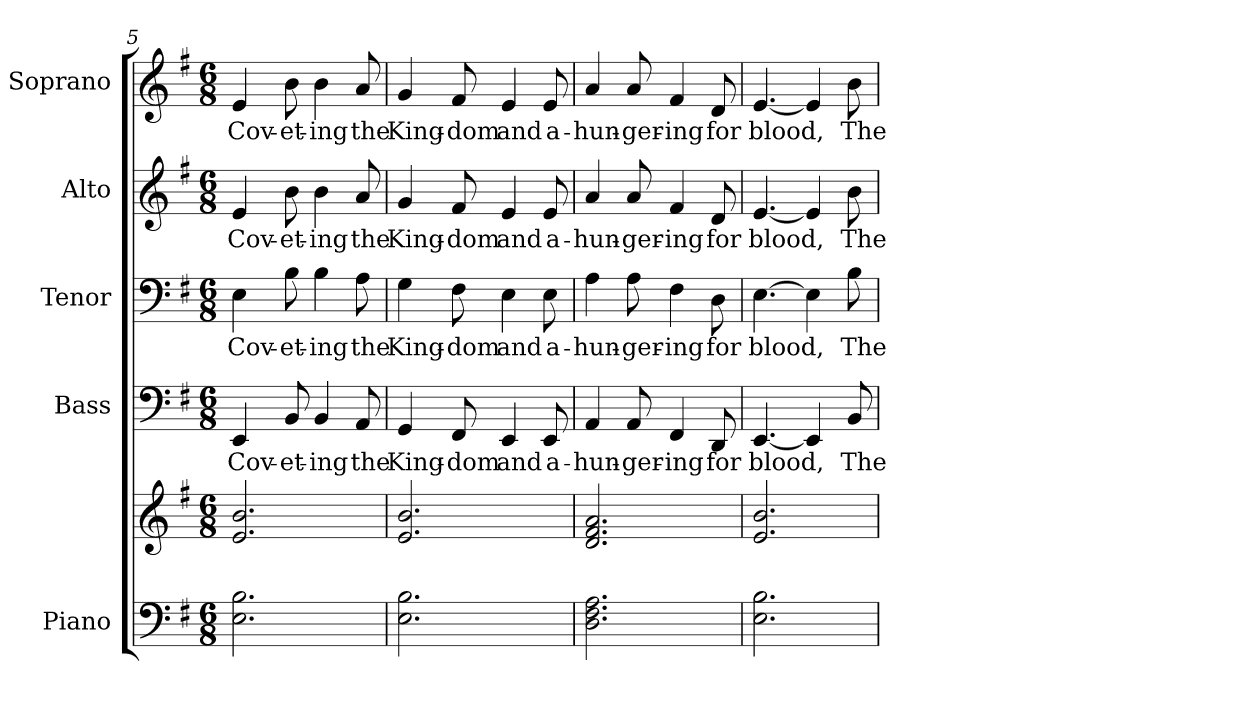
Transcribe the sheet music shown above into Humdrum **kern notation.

**kern	**kern	**kern	**text	**kern	**text	**kern	**text	**kern	**text
*part5	*part5	*part4	*part4	*part3	*part3	*part2	*part2	*part1	*part1
*staff6	*staff5	*staff4	*staff4	*staff3	*staff3	*staff2	*staff2	*staff1	*staff1
*I"Piano	*	*I"Bass	*	*I"Tenor	*	*I"Alto	*	*I"Soprano	*
*I'Pno.	*	*I'B.	*	*I'T.	*	*I'A.	*	*I'S.	*
*clefF4	*clefG2	*clefF4	*	*clefF4	*	*clefG2	*	*clefG2	*
*k[f#]	*k[f#]	*k[f#]	*	*k[f#]	*	*k[f#]	*	*k[f#]	*
*G:	*G:	*G:	*	*G:	*	*G:	*	*G:	*
*M6/8	*M6/8	*M6/8	*	*M6/8	*	*M6/8	*	*M6/8	*
=5	=5	=5	=5	=5	=5	=5	=5	=5	=5
!	!	!	!LO:LY:b:color=#000000	!	!	!	!	!	!
!	!	!	!	!	!LO:LY:b:color=#000000	!	!	!	!
!	!	!	!	!	!	!	!LO:LY:b:color=#000000	!	!
!	!	!	!	!	!	!	!	!	!LO:LY:b:color=#000000
2.Ei\ 2.Bi	2.ei/ 2.bi	4EEi/	Cov-	4Ei\	Cov-	4ei/	Cov-	4ei/	Cov-
!	!	!	!LO:LY:b:color=#000000	!	!	!	!	!	!
!	!	!	!	!	!LO:LY:b:color=#000000	!	!	!	!
!	!	!	!	!	!	!	!LO:LY:b:color=#000000	!	!
!	!	!	!	!	!	!	!	!	!LO:LY:b:color=#000000
.	.	8BBi/	-et-	8Bi\	-et-	8bi\	-et-	8bi\	-et-
!	!	!	!LO:LY:b:color=#000000	!	!	!	!	!	!
!	!	!	!	!	!LO:LY:b:color=#000000	!	!	!	!
!	!	!	!	!	!	!	!LO:LY:b:color=#000000	!	!
!	!	!	!	!	!	!	!	!	!LO:LY:b:color=#000000
.	.	4BBi/	-ing	4Bi\	-ing	4bi\	-ing	4bi\	-ing
!	!	!	!LO:LY:b:color=#000000	!	!	!	!	!	!
!	!	!	!	!	!LO:LY:b:color=#000000	!	!	!	!
!	!	!	!	!	!	!	!LO:LY:b:color=#000000	!	!
!	!	!	!	!	!	!	!	!	!LO:LY:b:color=#000000
.	.	8AAi/	the	8Ai\	the	8ai/	the	8ai/	the
=6	=6	=6	=6	=6	=6	=6	=6	=6	=6
!	!	!	!LO:LY:b:color=#000000	!	!	!	!	!	!
!	!	!	!	!	!LO:LY:b:color=#000000	!	!	!	!
!	!	!	!	!	!	!	!LO:LY:b:color=#000000	!	!
!	!	!	!	!	!	!	!	!	!LO:LY:b:color=#000000
2.Ei\ 2.Bi	2.ei/ 2.bi	4GGi/	King-	4Gi\	King-	4gi/	King-	4gi/	King-
!	!	!	!LO:LY:b:color=#000000	!	!	!	!	!	!
!	!	!	!	!	!LO:LY:b:color=#000000	!	!	!	!
!	!	!	!	!	!	!	!LO:LY:b:color=#000000	!	!
!	!	!	!	!	!	!	!	!	!LO:LY:b:color=#000000
.	.	8FF#i/	-dom	8F#i\	-dom	8f#i/	-dom	8f#i/	-dom
!	!	!	!LO:LY:b:color=#000000	!	!	!	!	!	!
!	!	!	!	!	!LO:LY:b:color=#000000	!	!	!	!
!	!	!	!	!	!	!	!LO:LY:b:color=#000000	!	!
!	!	!	!	!	!	!	!	!	!LO:LY:b:color=#000000
.	.	4EEi/	and	4Ei\	and	4ei/	and	4ei/	and
!	!	!	!LO:LY:b:color=#000000	!	!	!	!	!	!
!	!	!	!	!	!LO:LY:b:color=#000000	!	!	!	!
!	!	!	!	!	!	!	!LO:LY:b:color=#000000	!	!
!	!	!	!	!	!	!	!	!	!LO:LY:b:color=#000000
.	.	8EEi/	a-	8Ei\	a-	8ei/	a-	8ei/	a-
!!LO:PB:g=z
=7	=7	=7	=7	=7	=7	=7	=7	=7	=7
!	!	!	!LO:LY:b:color=#000000	!	!	!	!	!	!
!	!	!	!	!	!LO:LY:b:color=#000000	!	!	!	!
!	!	!	!	!	!	!	!LO:LY:b:color=#000000	!	!
!	!	!	!	!	!	!	!	!	!LO:LY:b:color=#000000
2.Di\ 2.F#i 2.Ai	2.di/ 2.f#i 2.ai	4AAi/	-hun-	4Ai\	-hun-	4ai/	-hun-	4ai/	-hun-
!	!	!	!LO:LY:b:color=#000000	!	!	!	!	!	!
!	!	!	!	!	!LO:LY:b:color=#000000	!	!	!	!
!	!	!	!	!	!	!	!LO:LY:b:color=#000000	!	!
!	!	!	!	!	!	!	!	!	!LO:LY:b:color=#000000
.	.	8AAi/	-ger-	8Ai\	-ger-	8ai/	-ger-	8ai/	-ger-
!	!	!	!LO:LY:b:color=#000000	!	!	!	!	!	!
!	!	!	!	!	!LO:LY:b:color=#000000	!	!	!	!
!	!	!	!	!	!	!	!LO:LY:b:color=#000000	!	!
!	!	!	!	!	!	!	!	!	!LO:LY:b:color=#000000
.	.	4FF#i/	-ing	4F#i\	-ing	4f#i/	-ing	4f#i/	-ing
!	!	!	!LO:LY:b:color=#000000	!	!	!	!	!	!
!	!	!	!	!	!LO:LY:b:color=#000000	!	!	!	!
!	!	!	!	!	!	!	!LO:LY:b:color=#000000	!	!
!	!	!	!	!	!	!	!	!	!LO:LY:b:color=#000000
.	.	8DDi/	for	8Di\	for	8di/	for	8di/	for
=8	=8	=8	=8	=8	=8	=8	=8	=8	=8
!	!	!	!LO:LY:b:color=#000000	!	!	!	!	!	!
!	!	!	!	!	!LO:LY:b:color=#000000	!	!	!	!
!	!	!	!	!	!	!	!LO:LY:b:color=#000000	!	!
!	!	!	!	!	!	!	!	!	!LO:LY:b:color=#000000
2.Ei\ 2.Bi	2.ei/ 2.bi	[<4.EEi/	blood,	[>4.Ei\	blood,	[<4.ei/	blood,	[<4.ei/	blood,
.	.	4EEi/]	.	4Ei\]	.	4ei/]	.	4ei/]	.
!	!	!	!LO:LY:b:color=#000000	!	!	!	!	!	!
!	!	!	!	!	!LO:LY:b:color=#000000	!	!	!	!
!	!	!	!	!	!	!	!LO:LY:b:color=#000000	!	!
!	!	!	!	!	!	!	!	!	!LO:LY:b:color=#000000
.	.	8BBi/	The	8Bi\	The	8bi\	The	8bi\	The
=	=	=	=	=	=	=	=	=	=
*-	*-	*-	*-	*-	*-	*-	*-	*-	*-
